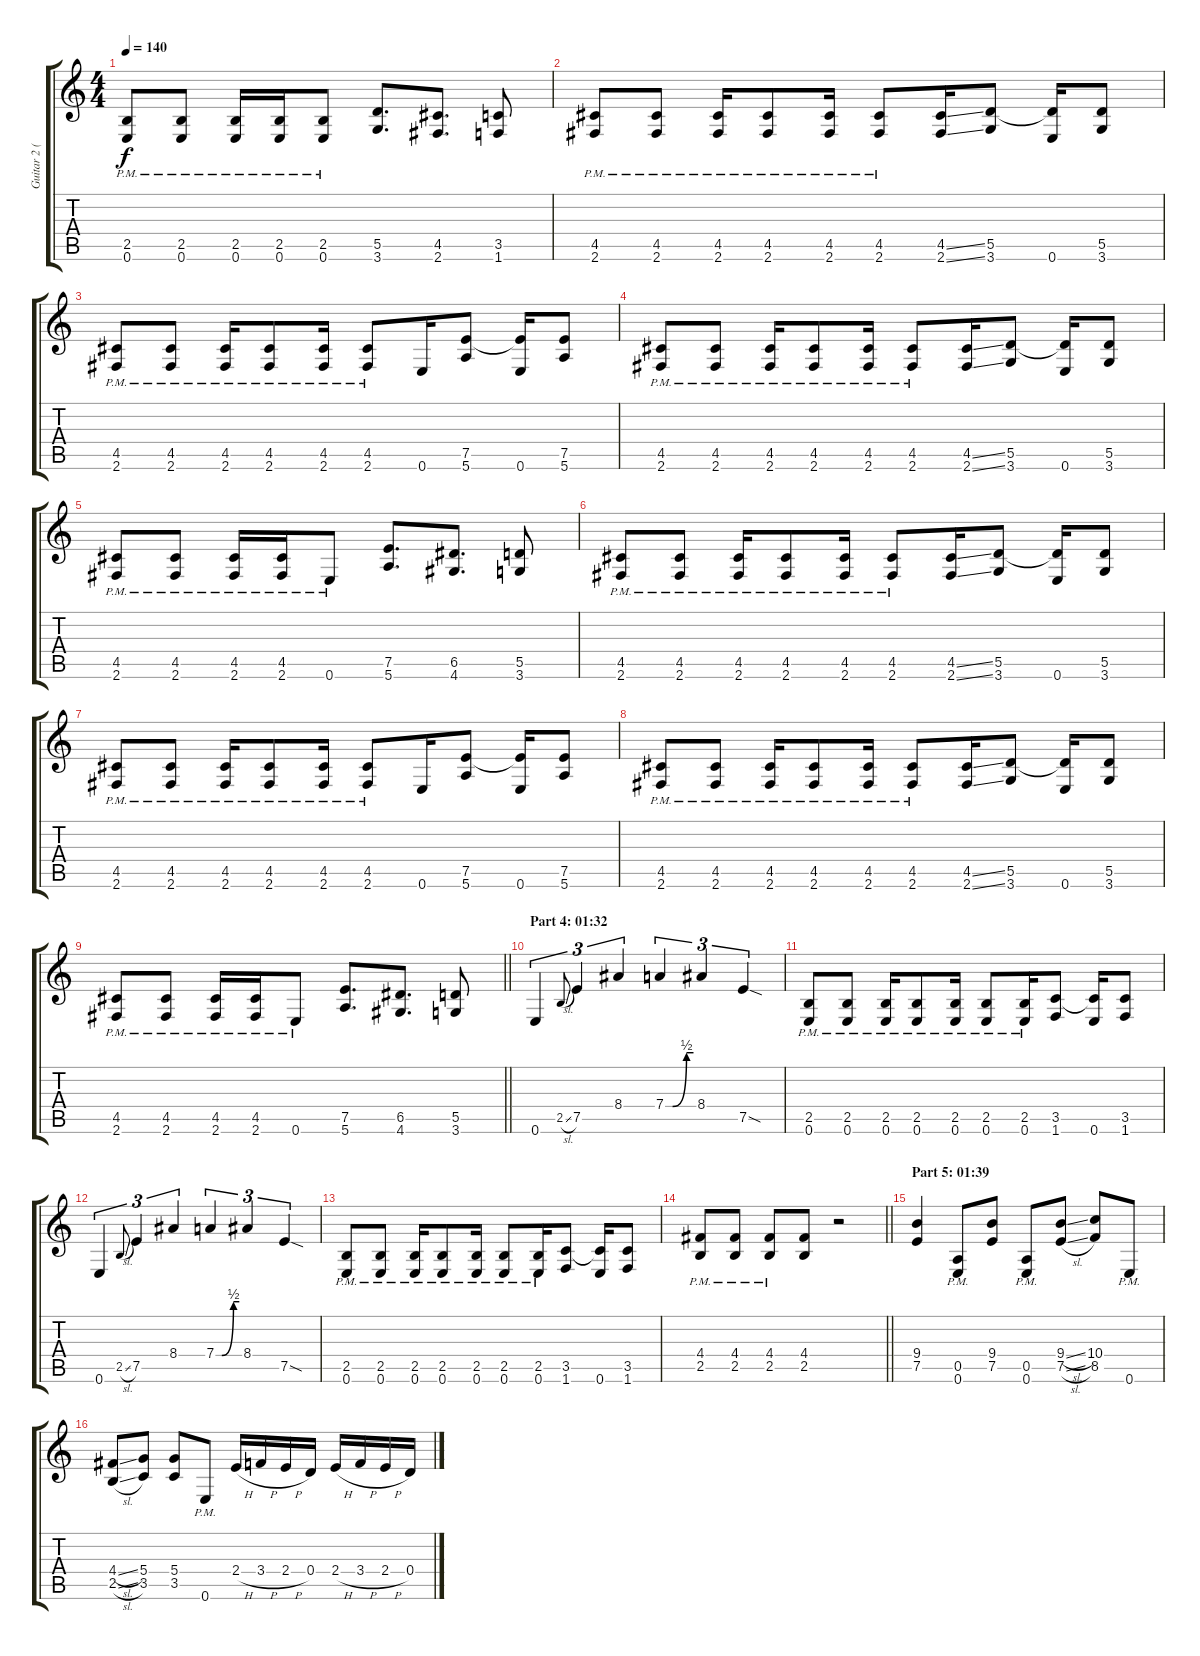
\track ("Guitar 2 (Distortion)" "Guitar 2 (") {instrument distortionguitar}
\staff {score tabs}
\tuning (E4 B3 G3 D3 A2 E2) {hide}
\ts (4 4)
\tempo 140
\clef g2
\ks c
(2.5{pm} 0.6{pm}).8{dy f} (2.5{pm} 0.6{pm}).8 (2.5{pm} 0.6{pm}).16 (2.5{pm} 0.6{pm}).16 (2.5{pm} 0.6{pm}).8 (5.5 3.6).8{d} (4.5 2.6).8{d} (3.5 1.6).8 |
(4.5{pm} 2.6{pm}).8 (4.5{pm} 2.6{pm}).8 (4.5{pm} 2.6{pm}).16 (4.5{pm} 2.6{pm}).8 (4.5{pm} 2.6{pm}).16 (4.5{pm} 2.6{pm}).8 (4.5{ss} 2.6{ss}).16 (5.5 3.6).8 (5.5{t} 0.6).16 (5.5 3.6).8 |
(4.5{pm} 2.6{pm}).8 (4.5{pm} 2.6{pm}).8 (4.5{pm} 2.6{pm}).16 (4.5{pm} 2.6{pm}).8 (4.5{pm} 2.6{pm}).16 (4.5{pm} 2.6{pm}).8 0.6.16 (7.5 5.6).8 (7.5{t} 0.6).16 (7.5 5.6).8 |
(4.5{pm} 2.6{pm}).8 (4.5{pm} 2.6{pm}).8 (4.5{pm} 2.6{pm}).16 (4.5{pm} 2.6{pm}).8 (4.5{pm} 2.6{pm}).16 (4.5{pm} 2.6{pm}).8 (4.5{ss} 2.6{ss}).16 (5.5 3.6).8 (5.5{t} 0.6).16 (5.5 3.6).8 |
(4.5{pm} 2.6{pm}).8 (4.5{pm} 2.6{pm}).8 (4.5{pm} 2.6{pm}).16 (4.5{pm} 2.6{pm}).16 0.6{pm}.8 (7.5 5.6).8{d} (6.5 4.6).8{d} (5.5 3.6).8 |
(4.5{pm} 2.6{pm}).8 (4.5{pm} 2.6{pm}).8 (4.5{pm} 2.6{pm}).16 (4.5{pm} 2.6{pm}).8 (4.5{pm} 2.6{pm}).16 (4.5{pm} 2.6{pm}).8 (4.5{ss} 2.6{ss}).16 (5.5 3.6).8 (5.5{t} 0.6).16 (5.5 3.6).8 |
(4.5{pm} 2.6{pm}).8 (4.5{pm} 2.6{pm}).8 (4.5{pm} 2.6{pm}).16 (4.5{pm} 2.6{pm}).8 (4.5{pm} 2.6{pm}).16 (4.5{pm} 2.6{pm}).8 0.6.16 (7.5 5.6).8 (7.5{t} 0.6).16 (7.5 5.6).8 |
(4.5{pm} 2.6{pm}).8 (4.5{pm} 2.6{pm}).8 (4.5{pm} 2.6{pm}).16 (4.5{pm} 2.6{pm}).8 (4.5{pm} 2.6{pm}).16 (4.5{pm} 2.6{pm}).8 (4.5{ss} 2.6{ss}).16 (5.5 3.6).8 (5.5{t} 0.6).16 (5.5 3.6).8 |
\barLineRight lightlight
(4.5{pm} 2.6{pm}).8 (4.5{pm} 2.6{pm}).8 (4.5{pm} 2.6{pm}).16 (4.5{pm} 2.6{pm}).16 0.6{pm}.8 (7.5 5.6).8{d} (6.5 4.6).8{d} (5.5 3.6).8 |
\section ("" "Part 4: 01:32")
0.6.4{tu (3 2)} 2.5{sl}.8{gr onbeat} 7.5.4{tu (3 2)} 8.4.4{tu (3 2)} 7.4{be (custom 0 0 15 0 45 2 60 2)}.4{tu (3 2)} 8.4.4{tu (3 2)} 7.5{sod}.4{tu (3 2)} |
(2.5{pm} 0.6{pm}).8 (2.5{pm} 0.6{pm}).8 (2.5{pm} 0.6{pm}).16 (2.5{pm} 0.6{pm}).8 (2.5{pm} 0.6{pm}).16 (2.5{pm} 0.6{pm}).8 (2.5{pm} 0.6{pm}).16 (3.5 1.6).8 (3.5{t} 0.6).16 (3.5 1.6).8 |
0.6.4{tu (3 2)} 2.5{sl}.8{gr onbeat} 7.5.4{tu (3 2)} 8.4.4{tu (3 2)} 7.4{be (custom 0 0 15 0 45 2 60 2)}.4{tu (3 2)} 8.4.4{tu (3 2)} 7.5{sod}.4{tu (3 2)} |
(2.5{pm} 0.6{pm}).8 (2.5{pm} 0.6{pm}).8 (2.5{pm} 0.6{pm}).16 (2.5{pm} 0.6{pm}).8 (2.5{pm} 0.6{pm}).16 (2.5{pm} 0.6{pm}).8 (2.5{pm} 0.6{pm}).16 (3.5 1.6).8 (3.5{t} 0.6).16 (3.5 1.6).8 |
\barLineRight lightlight
(4.4{pm} 2.5{pm}).8 (4.4{pm} 2.5{pm}).8 (4.4{pm} 2.5{pm}).8 (4.4 2.5).8 r.2 |
\section ("" "Part 5: 01:39")
(9.4 7.5).4 (0.5{pm} 0.6{pm}).8 (9.4 7.5).8 (0.5{pm} 0.6{pm}).8 (9.4{sl} 7.5{sl}).8 (10.4 8.5).8 0.6{pm}.8 |
(4.4{sl} 2.5{sl}).8 (5.4 3.5).8 (5.4 3.5).8 0.6{pm}.8 2.4{h}.16 3.4{h}.16 2.4{h}.16 0.4.16 2.4{h}.16 3.4{h}.16 2.4{h}.16 0.4.16
